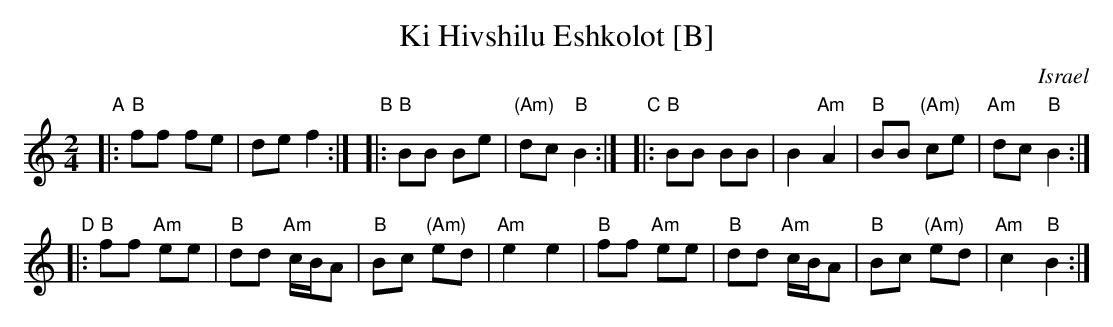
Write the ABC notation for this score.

X:1
T: Ki Hivshilu Eshkolot [B]
O: Israel
M: 2/4
L: 1/8
K: ^f^d	% B freygish
"A"|: "B"ff fe | de f2 :|\
"B"|: "B"BB Be | "(Am)"dc "B"B2 :|\
"C"|: "B"BB BB | B2 "Am"A2 | "B"BB "(Am)"ce | "Am"dc "B"B2 :|
"D"|: "B"ff "Am"ee | "B"dd "Am"c/B/A | "B"Bc "(Am)"ed | "Am"e2 e2 \
   |  "B"ff "Am"ee | "B"dd "Am"c/B/A | "B"Bc "(Am)"ed | "Am"c2 "B"B2 :|
